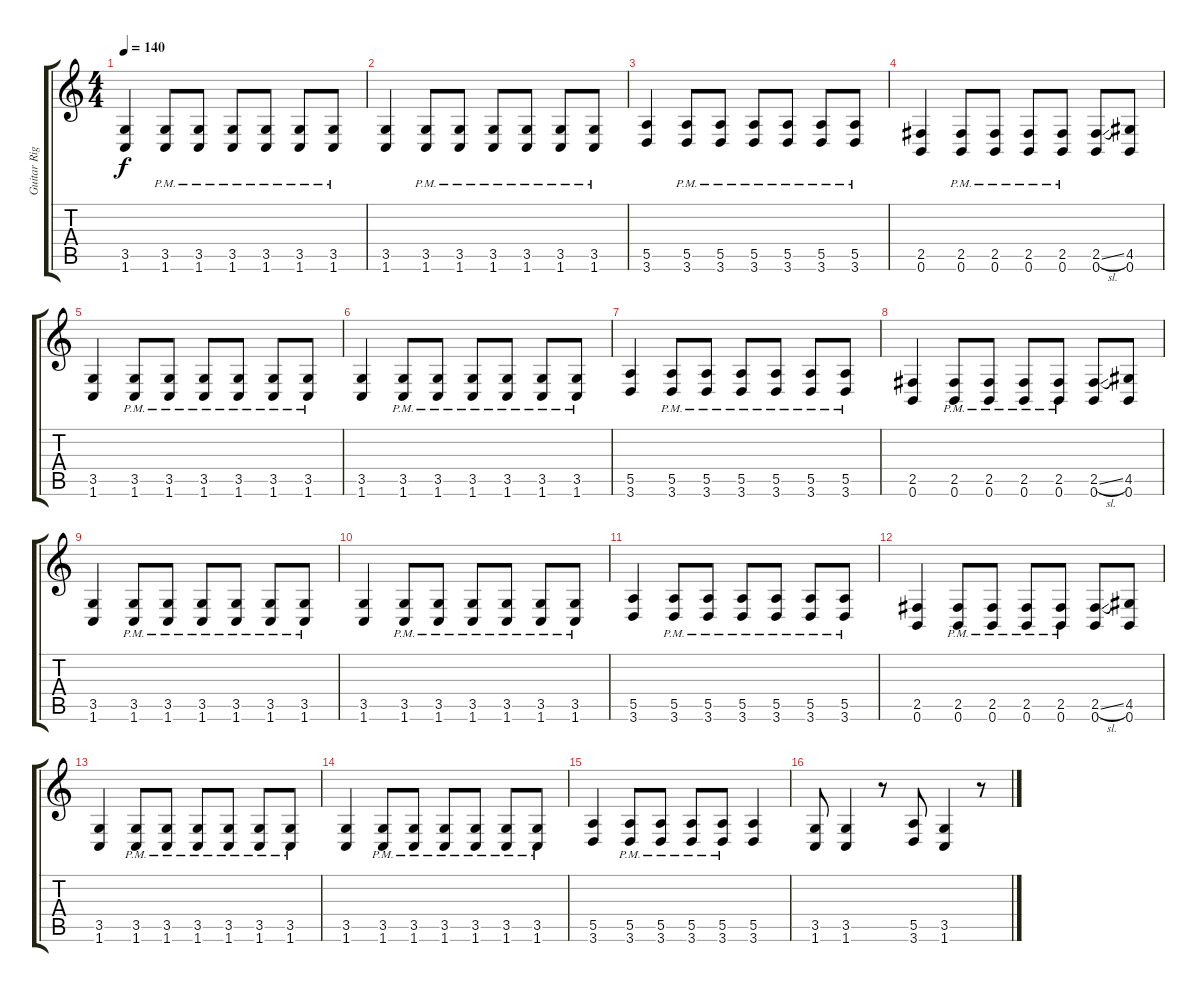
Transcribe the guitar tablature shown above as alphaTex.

\track ("Guitar Right" "Guitar Rig") {instrument distortionguitar}
\staff {score tabs}
\tuning (B3 G3 D3 A2 E2 B1) {hide}
\ts (4 4)
\tempo 140
\clef g2
\ks c
(3.5 1.6).4{dy f} (3.5{pm} 1.6{pm}).8 (3.5{pm} 1.6{pm}).8 (3.5{pm} 1.6{pm}).8 (3.5{pm} 1.6{pm}).8 (3.5{pm} 1.6{pm}).8 (3.5{pm} 1.6{pm}).8 |
(3.5 1.6).4 (3.5{pm} 1.6{pm}).8 (3.5{pm} 1.6{pm}).8 (3.5{pm} 1.6{pm}).8 (3.5{pm} 1.6{pm}).8 (3.5{pm} 1.6{pm}).8 (3.5{pm} 1.6{pm}).8 |
(5.5 3.6).4 (5.5{pm} 3.6{pm}).8 (5.5{pm} 3.6{pm}).8 (5.5{pm} 3.6{pm}).8 (5.5{pm} 3.6{pm}).8 (5.5{pm} 3.6{pm}).8 (5.5{pm} 3.6{pm}).8 |
(2.5 0.6).4 (2.5{pm} 0.6{pm}).8 (2.5{pm} 0.6{pm}).8 (2.5{pm} 0.6{pm}).8 (2.5{pm} 0.6{pm}).8 (2.5{sl} 0.6).8 (4.5 0.6).8 |
(3.5 1.6).4 (3.5{pm} 1.6{pm}).8 (3.5{pm} 1.6{pm}).8 (3.5{pm} 1.6{pm}).8 (3.5{pm} 1.6{pm}).8 (3.5{pm} 1.6{pm}).8 (3.5{pm} 1.6{pm}).8 |
(3.5 1.6).4 (3.5{pm} 1.6{pm}).8 (3.5{pm} 1.6{pm}).8 (3.5{pm} 1.6{pm}).8 (3.5{pm} 1.6{pm}).8 (3.5{pm} 1.6{pm}).8 (3.5{pm} 1.6{pm}).8 |
(5.5 3.6).4 (5.5{pm} 3.6{pm}).8 (5.5{pm} 3.6{pm}).8 (5.5{pm} 3.6{pm}).8 (5.5{pm} 3.6{pm}).8 (5.5{pm} 3.6{pm}).8 (5.5{pm} 3.6{pm}).8 |
(2.5 0.6).4 (2.5{pm} 0.6{pm}).8 (2.5{pm} 0.6{pm}).8 (2.5{pm} 0.6{pm}).8 (2.5{pm} 0.6{pm}).8 (2.5{sl} 0.6).8 (4.5 0.6).8 |
(3.5 1.6).4 (3.5{pm} 1.6{pm}).8 (3.5{pm} 1.6{pm}).8 (3.5{pm} 1.6{pm}).8 (3.5{pm} 1.6{pm}).8 (3.5{pm} 1.6{pm}).8 (3.5{pm} 1.6{pm}).8 |
(3.5 1.6).4 (3.5{pm} 1.6{pm}).8 (3.5{pm} 1.6{pm}).8 (3.5{pm} 1.6{pm}).8 (3.5{pm} 1.6{pm}).8 (3.5{pm} 1.6{pm}).8 (3.5{pm} 1.6{pm}).8 |
(5.5 3.6).4 (5.5{pm} 3.6{pm}).8 (5.5{pm} 3.6{pm}).8 (5.5{pm} 3.6{pm}).8 (5.5{pm} 3.6{pm}).8 (5.5{pm} 3.6{pm}).8 (5.5{pm} 3.6{pm}).8 |
(2.5 0.6).4 (2.5{pm} 0.6{pm}).8 (2.5{pm} 0.6{pm}).8 (2.5{pm} 0.6{pm}).8 (2.5{pm} 0.6{pm}).8 (2.5{sl} 0.6).8 (4.5 0.6).8 |
(3.5 1.6).4 (3.5{pm} 1.6{pm}).8 (3.5{pm} 1.6{pm}).8 (3.5{pm} 1.6{pm}).8 (3.5{pm} 1.6{pm}).8 (3.5{pm} 1.6{pm}).8 (3.5{pm} 1.6{pm}).8 |
(3.5 1.6).4 (3.5{pm} 1.6{pm}).8 (3.5{pm} 1.6{pm}).8 (3.5{pm} 1.6{pm}).8 (3.5{pm} 1.6{pm}).8 (3.5{pm} 1.6{pm}).8 (3.5{pm} 1.6{pm}).8 |
(5.5 3.6).4 (5.5{pm} 3.6{pm}).8 (5.5{pm} 3.6{pm}).8 (5.5{pm} 3.6{pm}).8 (5.5{pm} 3.6{pm}).8 (5.5 3.6).4 |
(3.5 1.6).8 (3.5 1.6).4 r.8 (5.5 3.6).8 (3.5 1.6).4 r.8
